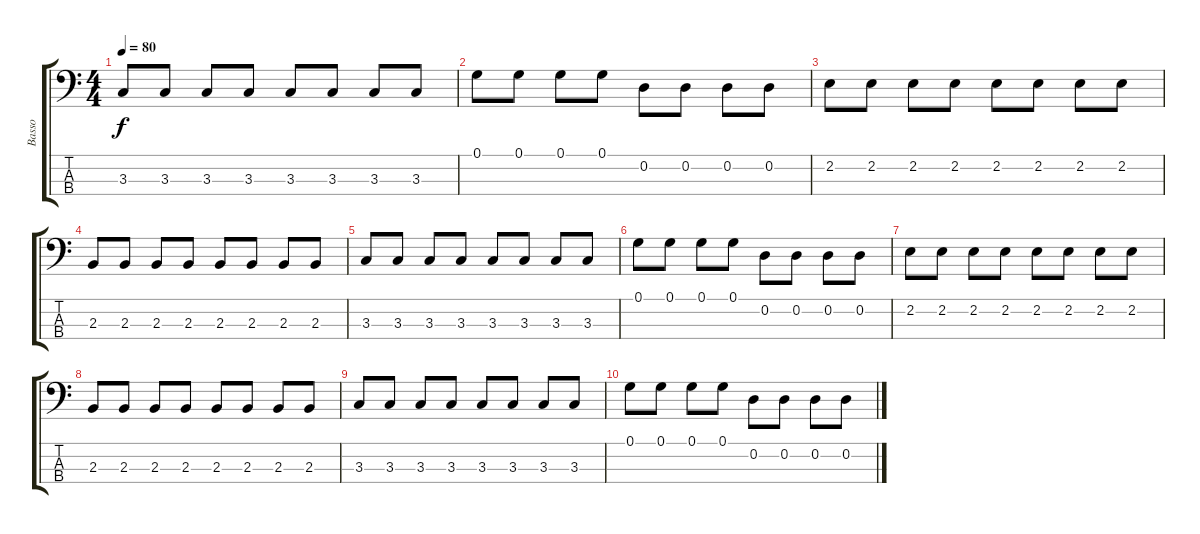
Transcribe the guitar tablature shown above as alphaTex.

\track ("Basso" "Basso") {instrument electricbassfinger}
\staff {score tabs}
\tuning (G2 D2 A1 E1) {hide}
\ts (4 4)
\tempo 80
\clef f4
\ks c
3.3.8{dy f} 3.3.8 3.3.8 3.3.8 3.3.8 3.3.8 3.3.8 3.3.8 |
0.1.8 0.1.8 0.1.8 0.1.8 0.2.8 0.2.8 0.2.8 0.2.8 |
2.2.8 2.2.8 2.2.8 2.2.8 2.2.8 2.2.8 2.2.8 2.2.8 |
2.3.8 2.3.8 2.3.8 2.3.8 2.3.8 2.3.8 2.3.8 2.3.8 |
3.3.8 3.3.8 3.3.8 3.3.8 3.3.8 3.3.8 3.3.8 3.3.8 |
0.1.8 0.1.8 0.1.8 0.1.8 0.2.8 0.2.8 0.2.8 0.2.8 |
2.2.8 2.2.8{volume 14} 2.2.8{volume 14} 2.2.8{volume 13} 2.2.8{volume 13} 2.2.8{volume 12} 2.2.8{volume 12} 2.2.8{volume 11} |
2.3.8{volume 11} 2.3.8{volume 10} 2.3.8{volume 10} 2.3.8{volume 10} 2.3.8{volume 9} 2.3.8{volume 9} 2.3.8{volume 8} 2.3.8{volume 8} |
3.3.8{volume 7} 3.3.8{volume 7} 3.3.8{volume 6} 3.3.8{volume 6} 3.3.8{volume 6} 3.3.8{volume 5} 3.3.8{volume 5} 3.3.8{volume 4} |
0.1.8{volume 4} 0.1.8{volume 3} 0.1.8{volume 3} 0.1.8{volume 2} 0.2.8{volume 2} 0.2.8{volume 2} 0.2.8{volume 1} 0.2.8{volume 1}
